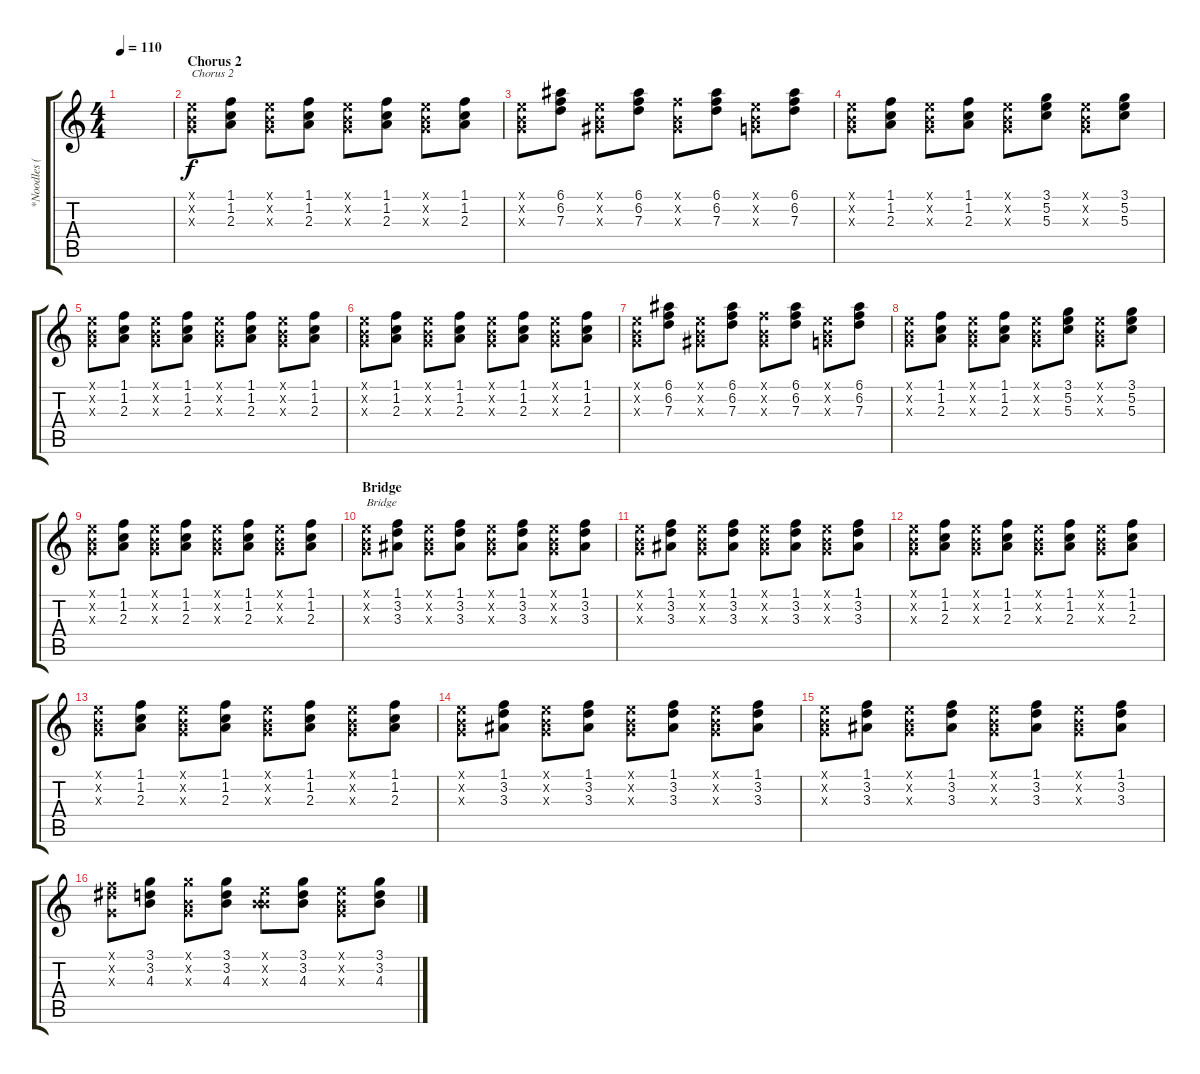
\track ("*Noodles (Guitar)" "*Noodles (") {instrument overdrivenguitar}
\staff {score tabs}
\tuning (E4 B3 G3 D3 A2 E2) {hide}
\ts (4 4)
\tempo 110
\clef g2
\ks c
|
\section ("" "Chorus 2")
(0.1{x} 0.2{x} 0.3{x}).8{txt "Chorus 2"} (1.1 1.2 2.3).8 (0.1{x} 0.2{x} 0.3{x}).8 (1.1 1.2 2.3).8 (0.1{x} 0.2{x} 0.3{x}).8 (1.1 1.2 2.3).8 (0.1{x} 0.2{x} 0.3{x}).8 (1.1 1.2 2.3).8 |
(0.1{x} 0.2{x} 0.3{x}).8 (6.1 6.2 7.3).8 (0.1{x} 0.2{x} 1.3{x}).8 (6.1 6.2 7.3).8 (1.1{x} 0.2{x} 1.3{x}).8 (6.1 6.2 7.3).8 (0.1{x} 0.2{x} 0.3{x}).8 (6.1 6.2 7.3).8 |
(0.1{x} 0.2{x} 0.3{x}).8 (1.1 1.2 2.3).8 (0.1{x} 0.2{x} 0.3{x}).8 (1.1 1.2 2.3).8 (0.1{x} 0.2{x} 0.3{x}).8 (3.1 5.2 5.3).8 (0.1{x} 0.2{x} 0.3{x}).8 (3.1 5.2 5.3).8 |
(0.1{x} 0.2{x} 0.3{x}).8 (1.1 1.2 2.3).8 (0.1{x} 0.2{x} 0.3{x}).8 (1.1 1.2 2.3).8 (0.1{x} 0.2{x} 0.3{x}).8 (1.1 1.2 2.3).8 (0.1{x} 0.2{x} 0.3{x}).8 (1.1 1.2 2.3).8 |
(0.1{x} 0.2{x} 0.3{x}).8 (1.1 1.2 2.3).8 (0.1{x} 0.2{x} 0.3{x}).8 (1.1 1.2 2.3).8 (0.1{x} 0.2{x} 0.3{x}).8 (1.1 1.2 2.3).8 (0.1{x} 0.2{x} 0.3{x}).8 (1.1 1.2 2.3).8 |
(0.1{x} 0.2{x} 0.3{x}).8 (6.1 6.2 7.3).8 (0.1{x} 0.2{x} 1.3{x}).8 (6.1 6.2 7.3).8 (1.1{x} 0.2{x} 1.3{x}).8 (6.1 6.2 7.3).8 (0.1{x} 0.2{x} 0.3{x}).8 (6.1 6.2 7.3).8 |
(0.1{x} 0.2{x} 0.3{x}).8 (1.1 1.2 2.3).8 (0.1{x} 0.2{x} 0.3{x}).8 (1.1 1.2 2.3).8 (0.1{x} 0.2{x} 0.3{x}).8 (3.1 5.2 5.3).8 (0.1{x} 0.2{x} 0.3{x}).8 (3.1 5.2 5.3).8 |
(0.1{x} 0.2{x} 0.3{x}).8 (1.1 1.2 2.3).8 (0.1{x} 0.2{x} 0.3{x}).8 (1.1 1.2 2.3).8 (0.1{x} 0.2{x} 0.3{x}).8 (1.1 1.2 2.3).8 (0.1{x} 0.2{x} 0.3{x}).8 (1.1 1.2 2.3).8 |
\section ("" "Bridge")
(0.1{x} 0.2{x} 0.3{x}).8{txt "Bridge"} (1.1 3.2 3.3).8 (0.1{x} 0.2{x} 0.3{x}).8 (1.1 3.2 3.3).8 (0.1{x} 0.2{x} 0.3{x}).8 (1.1 3.2 3.3).8 (0.1{x} 0.2{x} 0.3{x}).8 (1.1 3.2 3.3).8 |
(0.1{x} 0.2{x} 0.3{x}).8 (1.1 3.2 3.3).8 (0.1{x} 0.2{x} 0.3{x}).8 (1.1 3.2 3.3).8 (0.1{x} 0.2{x} 0.3{x}).8 (1.1 3.2 3.3).8 (0.1{x} 0.2{x} 0.3{x}).8 (1.1 3.2 3.3).8 |
(0.1{x} 0.2{x} 0.3{x}).8 (1.1 1.2 2.3).8 (0.1{x} 0.2{x} 0.3{x}).8 (1.1 1.2 2.3).8 (0.1{x} 0.2{x} 0.3{x}).8 (1.1 1.2 2.3).8 (0.1{x} 0.2{x} 0.3{x}).8 (1.1 1.2 2.3).8 |
(0.1{x} 0.2{x} 0.3{x}).8 (1.1 1.2 2.3).8 (0.1{x} 0.2{x} 0.3{x}).8 (1.1 1.2 2.3).8 (0.1{x} 0.2{x} 0.3{x}).8 (1.1 1.2 2.3).8 (0.1{x} 0.2{x} 0.3{x}).8 (1.1 1.2 2.3).8 |
(0.1{x} 0.2{x} 0.3{x}).8 (1.1 3.2 3.3).8 (0.1{x} 0.2{x} 0.3{x}).8 (1.1 3.2 3.3).8 (0.1{x} 0.2{x} 0.3{x}).8 (1.1 3.2 3.3).8 (0.1{x} 0.2{x} 0.3{x}).8 (1.1 3.2 3.3).8 |
(0.1{x} 0.2{x} 0.3{x}).8 (1.1 3.2 3.3).8 (0.1{x} 0.2{x} 0.3{x}).8 (1.1 3.2 3.3).8 (0.1{x} 0.2{x} 0.3{x}).8 (1.1 3.2 3.3).8 (0.1{x} 0.2{x} 0.3{x}).8 (1.1 3.2 3.3).8 |
(1.1{x} 4.2{x} 0.3{x}).8 (3.1 3.2 4.3).8 (3.1{x} 0.2{x} 0.3{x}).8 (3.1 3.2 4.3).8 (0.1{x} 0.2{x} 4.3{x}).8 (3.1 3.2 4.3).8 (0.1{x} 0.2{x} 0.3{x}).8 (3.1 3.2 4.3).8
